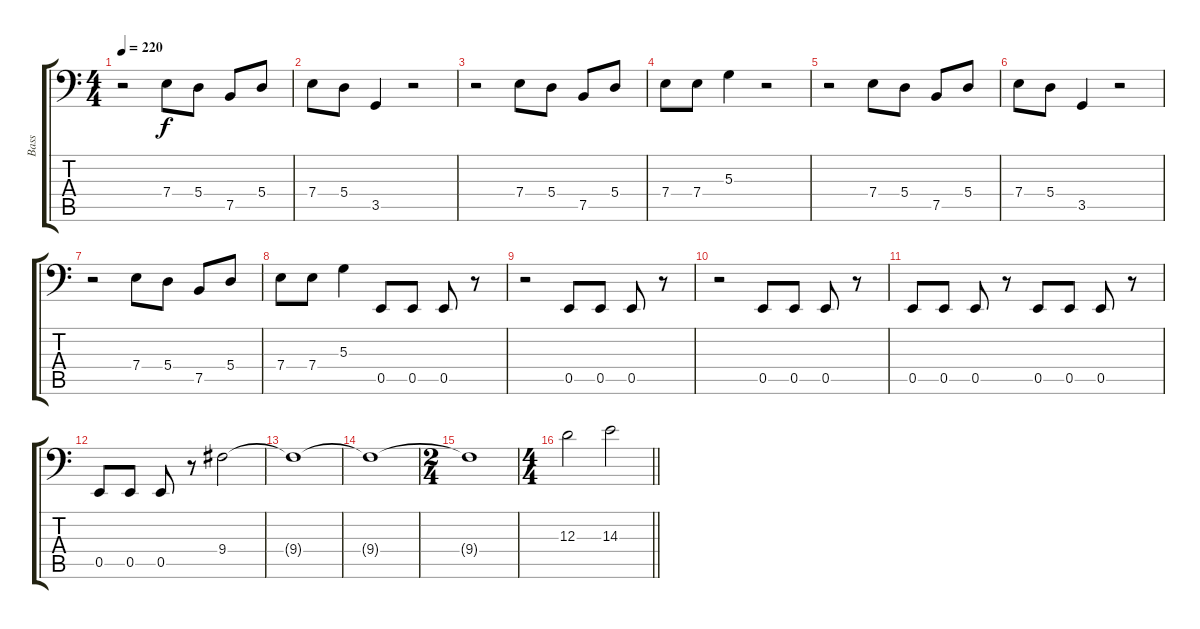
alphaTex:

\track ("Bass" "Bass") {instrument electricbassfinger}
\staff {score tabs}
\tuning (C3 G2 D2 A1 E1 B0) {hide}
\ts (4 4)
\tempo 220
\clef f4
\ks c
r.2{dy f} 7.4.8 5.4.8 7.5.8 5.4.8 |
7.4.8 5.4.8 3.5.4 r.2 |
r.2 7.4.8 5.4.8 7.5.8 5.4.8 |
7.4.8 7.4.8 5.3.4 r.2 |
r.2 7.4.8 5.4.8 7.5.8 5.4.8 |
7.4.8 5.4.8 3.5.4 r.2 |
r.2 7.4.8 5.4.8 7.5.8 5.4.8 |
7.4.8 7.4.8 5.3.4 0.5.8 0.5.8 0.5.8 r.8 |
r.2 0.5.8 0.5.8 0.5.8 r.8 |
r.2 0.5.8 0.5.8 0.5.8 r.8 |
0.5.8 0.5.8 0.5.8 r.8 0.5.8 0.5.8 0.5.8 r.8 |
0.5.8 0.5.8 0.5.8 r.8 9.4.2 |
9.4{t}.1 |
9.4{t}.1 |
\ts (2 4)
9.4{t}.1 |
\ts (4 4)
\barLineRight lightlight
12.3.2 14.3.2
